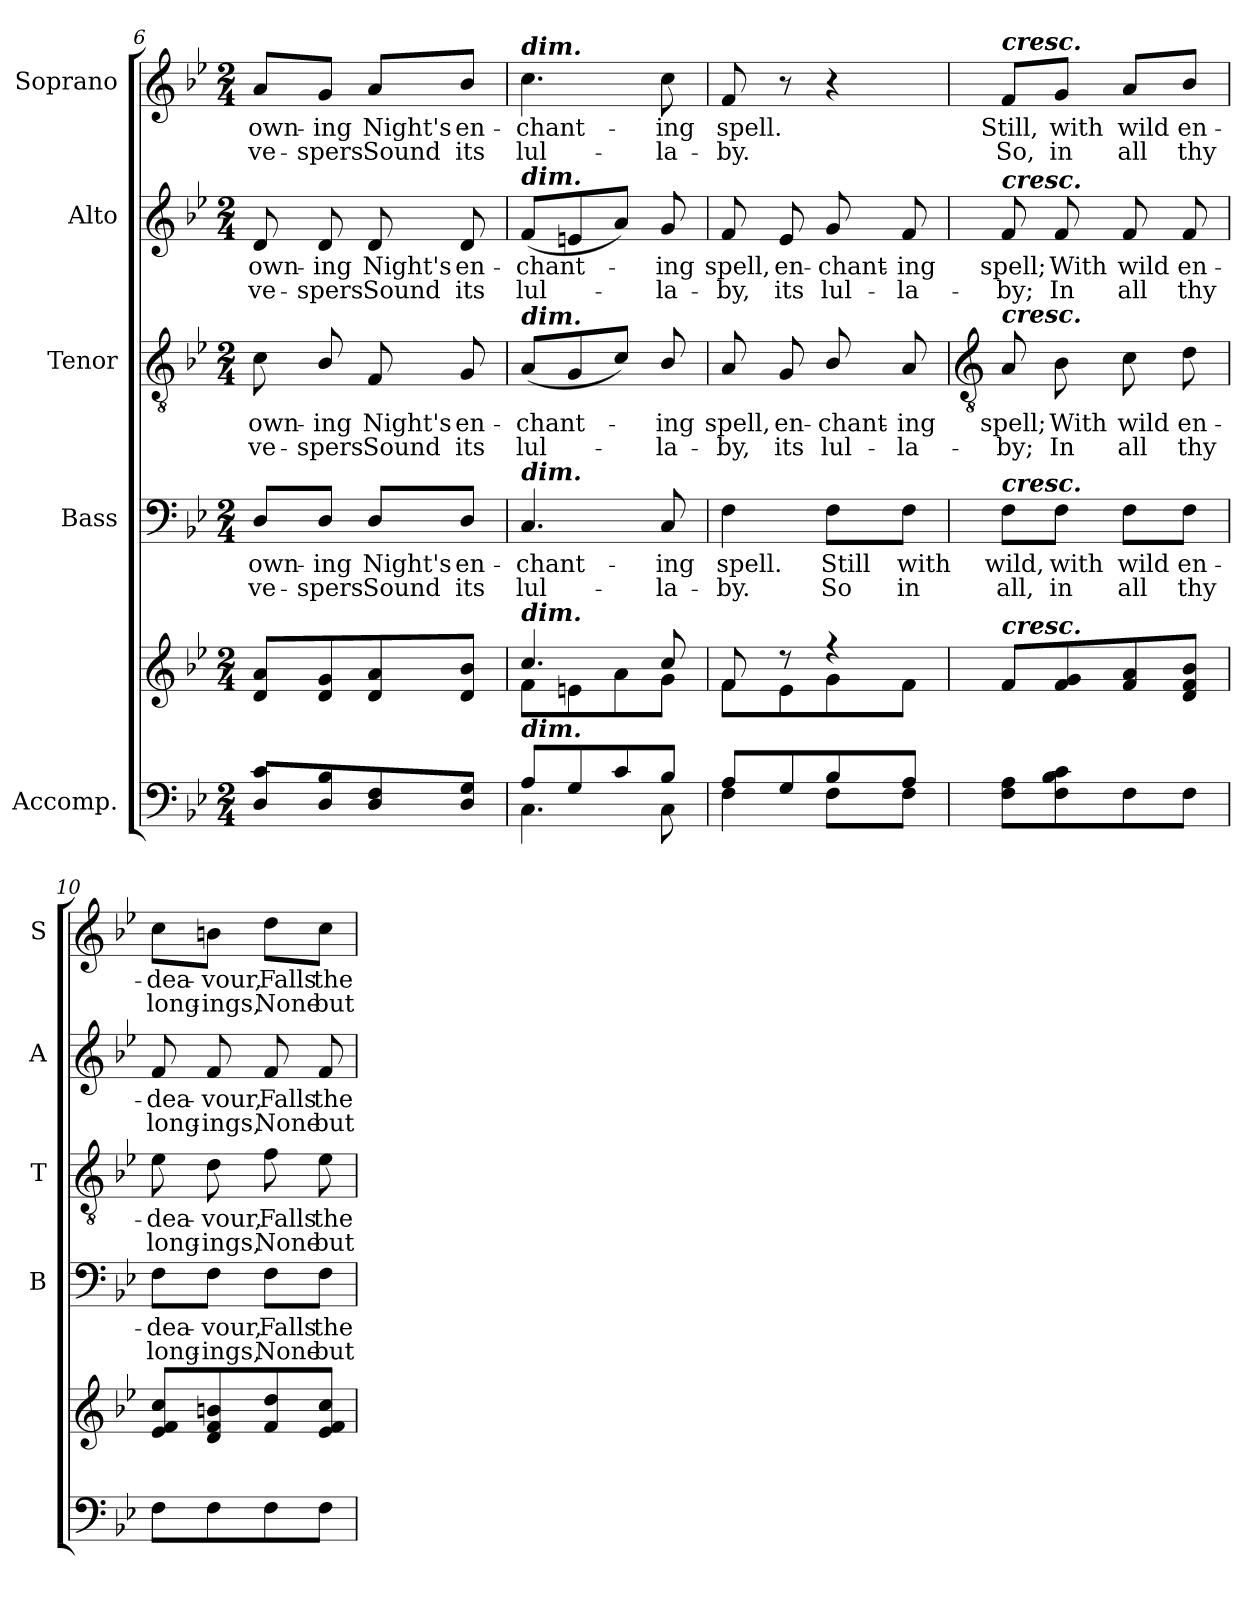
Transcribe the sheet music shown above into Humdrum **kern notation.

**kern	**kern	**kern	**text	**text	**kern	**text	**text	**kern	**text	**text	**kern	**text	**text
*part5	*part5	*part4	*part4	*part4	*part3	*part3	*part3	*part2	*part2	*part2	*part1	*part1	*part1
*staff6	*staff5	*staff4	*staff4	*staff4	*staff3	*staff3	*staff3	*staff2	*staff2	*staff2	*staff1	*staff1	*staff1
*I"Accomp.	*	*I"Bass	*	*	*I"Tenor	*	*	*I"Alto	*	*	*I"Soprano	*	*
*	*	*I'B	*	*	*I'T	*	*	*I'A	*	*	*I'S	*	*
*clefF4	*clefG2	*clefF4	*	*	*clefGv2	*	*	*clefG2	*	*	*clefG2	*	*
*k[b-e-]	*k[b-e-]	*k[b-e-]	*	*	*k[b-e-]	*	*	*k[b-e-]	*	*	*k[b-e-]	*	*
*B-:	*B-:	*B-:	*	*	*B-:	*	*	*B-:	*	*	*B-:	*	*
*M2/4	*M2/4	*M2/4	*	*	*M2/4	*	*	*M2/4	*	*	*M2/4	*	*
=6	=6	=6	=6	=6	=6	=6	=6	=6	=6	=6	=6	=6	=6
*	*^	*	*	*	*	*	*	*	*	*	*	*	*
!LO:N:vis=1	!	!LO:N:vis=1	!	!LO:LY:b	!LO:LY:b	!	!LO:LY:b	!LO:LY:b	!	!LO:LY:b	!LO:LY:b	!	!LO:LY:b	!LO:LY:b
*^	*	*	*	*	*	*	*	*	*	*	*	*	*	*
2ryy	8D\ 8c\L	8d/ 8a/L	2ryy	8D/L	own-	-ve-	8c	own-	-ve-	8d	own-	-ve-	8a/L	own-	-ve-
!	!	!	!	!	!LO:LY:b	!LO:LY:b	!	!LO:LY:b	!LO:LY:b	!	!LO:LY:b	!LO:LY:b	!	!LO:LY:b	!LO:LY:b
.	8D\ 8B-\	8d/ 8g/	.	8D/J	-ing	spers	8B-/	-ing	spers	8d	-ing	spers	8g/J	-ing	spers
!	!	!	!	!	!LO:LY:b	!LO:LY:b	!	!LO:LY:b	!LO:LY:b	!	!LO:LY:b	!LO:LY:b	!	!LO:LY:b	!LO:LY:b
.	8D/ 8F/	8d/ 8a/	.	8D/L	Night's	Sound	8F	Night's	Sound	8d	Night's	Sound	8a/L	Night's	Sound
!	!	!	!	!	!LO:LY:b	!LO:LY:b	!	!LO:LY:b	!LO:LY:b	!	!LO:LY:b	!LO:LY:b	!	!LO:LY:b	!LO:LY:b
.	8D/ 8G/J	8d/ 8b-/J	.	8D/J	en-	-its	8G	en-	-its	8d	en-	-its	8b-/J	en-	-its
=7	=7	=7	=7	=7	=7	=7	=7	=7	=7	=7	=7	=7	=7	=7	=7
!	!	!	!	!	!	!	!	!	!	!	!	!	!LO:TX:a:Bi:t=dim.	!	!
!	!	!	!	!	!	!	!	!	!	!LO:TX:a:Bi:t=dim.	!	!	!	!	!
!	!	!	!	!	!	!	!LO:TX:a:Bi:t=dim.	!	!	!	!	!	!	!	!
!	!	!	!	!LO:TX:a:Bi:t=dim.	!	!	!	!	!	!	!	!	!	!	!
!	!	!LO:TX:a:Bi:t=dim.	!	!	!	!	!	!	!	!	!	!	!	!	!
!LO:TX:a:Bi:t=dim.	!	!	!	!	!	!	!	!	!	!	!	!	!	!	!
!	!	!	!	!	!LO:LY:b	!LO:LY:b	!	!LO:LY:b	!LO:LY:b	!	!LO:LY:b	!LO:LY:b	!	!LO:LY:b	!LO:LY:b
8A/L	4.C\	4.cc/	8f\L	4.C	chant-	-lul-	(<8AL	chant-	lul-	(<8fL	chant-	lul-	4.cc	chant-	-lul-
8G/	.	.	8en\	.	.	.	8G	.	.	8en	.	.	.	.	.
8c/	.	.	8a\	.	.	.	8cJ)	.	.	8aJ)	.	.	.	.	.
!	!	!	!	!	!LO:LY:b	!LO:LY:b	!	!LO:LY:b	!LO:LY:b	!	!LO:LY:b	!LO:LY:b	!	!LO:LY:b	!LO:LY:b
8B-/J	8C\	8cc/	8g\J	8C	-ing	la-	8B-/	ing	la-	8g	ing	la-	8cc	-ing	la-
=8	=8	=8	=8	=8	=8	=8	=8	=8	=8	=8	=8	=8	=8	=8	=8
!	!	!	!	!	!LO:LY:b	!LO:LY:b	!	!LO:LY:b	!LO:LY:b	!	!LO:LY:b	!LO:LY:b	!	!LO:LY:b	!LO:LY:b
8A/L	4F\	8f/	8f\L	4F	-spell.	by.	8A	-spell,	by,	8f	-spell,	by,	8f	-spell.	by.
!	!	!	!	!	!	!	!	!LO:LY:b	!LO:LY:b	!	!LO:LY:b	!LO:LY:b	!	!	!
8G/	.	8r	8e-\	.	.	.	8G	en-	-its	8e-	en-	-its	8r	.	.
!	!	!	!	!	!LO:LY:b	!LO:LY:b	!	!LO:LY:b	!LO:LY:b	!	!LO:LY:b	!LO:LY:b	!	!	!
8B-/	8F\L	4r	8g\	8F\L	Still	So	8B-/	chant-	-lul-	8g	chant-	-lul-	4r	.	.
!	!	!	!	!	!LO:LY:b	!LO:LY:b	!	!LO:LY:b	!LO:LY:b	!	!LO:LY:b	!LO:LY:b	!	!	!
8A/J	8F\J	.	8f\J	8F\J	with	in	8A	-ing	la-	8f	-ing	la-	.	.	.
*v	*v	*	*	*	*	*	*	*	*	*	*	*	*	*	*
!!LO:LB:g=z
=9	=9	=9	=9	=9	=9	=9	=9	=9	=9	=9	=9	=9	=9	=9
*	*	*	*	*	*	*clefGv2	*	*	*	*	*	*	*	*
*^	*	*	*	*	*	*	*	*	*	*	*	*	*	*
!	!	!	!	!	!	!	!	!	!	!	!	!	!LO:TX:a:Bi:t=cresc.	!	!
!	!	!	!	!	!	!	!	!	!	!LO:TX:a:Bi:t=cresc.	!	!	!	!	!
!	!	!	!	!	!	!	!LO:TX:a:Bi:t=cresc.	!	!	!	!	!	!	!	!
!	!	!	!	!LO:TX:a:Bi:t=cresc.	!	!	!	!	!	!	!	!	!	!	!
!	!	!LO:TX:a:Bi:t=cresc.	!	!	!	!	!	!	!	!	!	!	!	!	!
!LO:TX:a:Bi:t=cresc.	!	!	!	!	!	!	!	!	!	!	!	!	!	!	!
!	!	!	!	!	!LO:LY:b	!LO:LY:b	!	!LO:LY:b	!LO:LY:b	!	!LO:LY:b	!LO:LY:b	!	!LO:LY:b	!LO:LY:b
*v	*v	*	*	*	*	*	*	*	*	*	*	*	*	*	*
8F 8AL	8f/L	2ryy	8F\L	wild,	all,	8A	-spell;	by;	8f	-spell;	by;	8f/L	Still,	So,
!	!	!	!	!LO:LY:b	!LO:LY:b	!	!LO:LY:b	!LO:LY:b	!	!LO:LY:b	!LO:LY:b	!	!LO:LY:b	!LO:LY:b
8F 8B- 8c	8f/ 8g/	.	8F\J	with	in	8B-	With	In	8f	With	In	8g/J	with	in
!	!	!	!	!LO:LY:b	!LO:LY:b	!	!LO:LY:b	!LO:LY:b	!	!LO:LY:b	!LO:LY:b	!	!LO:LY:b	!LO:LY:b
8F	8f/ 8a/	.	8F\L	wild	all	8c	wild	all	8f	wild	all	8a/L	wild	all
!	!	!	!	!LO:LY:b	!LO:LY:b	!	!LO:LY:b	!LO:LY:b	!	!LO:LY:b	!LO:LY:b	!	!LO:LY:b	!LO:LY:b
8FJ	8d/ 8f/ 8b-/J	.	8F\J	en-	-thy	8d	en-	-thy	8f	en-	-thy	8b-/J	en-	-thy
=10	=10	=10	=10	=10	=10	=10	=10	=10	=10	=10	=10	=10	=10	=10
!	!	!	!	!LO:LY:b	!LO:LY:b	!	!LO:LY:b	!LO:LY:b	!	!LO:LY:b	!LO:LY:b	!	!LO:LY:b	!LO:LY:b
8FL	8e-/ 8f/ 8cc/L	2ryy	8F\L	dea-	-long-	8e-	dea-	-long-	8f	dea-	-long-	8cc\L	dea-	-long-
!	!	!	!	!LO:LY:b	!LO:LY:b	!	!LO:LY:b	!LO:LY:b	!	!LO:LY:b	!LO:LY:b	!	!LO:LY:b	!LO:LY:b
8F	8d/ 8f/ 8bn/	.	8F\J	-vour,	ings,	8d	-vour,	ings,	8f	-vour,	ings,	8bn\J	-vour,	ings,
!	!	!	!	!LO:LY:b	!LO:LY:b	!	!LO:LY:b	!LO:LY:b	!	!LO:LY:b	!LO:LY:b	!	!LO:LY:b	!LO:LY:b
8F	8f/ 8dd/	.	8F\L	Falls	None	8f	Falls	None	8f	Falls	None	8dd\L	Falls	None
!	!	!	!	!LO:LY:b	!LO:LY:b	!	!LO:LY:b	!LO:LY:b	!	!LO:LY:b	!LO:LY:b	!	!LO:LY:b	!LO:LY:b
8FJ	8e-/ 8f/ 8cc/J	.	8F\J	the	but	8e-	the	but	8f	the	but	8cc\J	the	but
*	*v	*v	*	*	*	*	*	*	*	*	*	*	*	*
=	=	=	=	=	=	=	=	=	=	=	=	=	=
*-	*-	*-	*-	*-	*-	*-	*-	*-	*-	*-	*-	*-	*-
